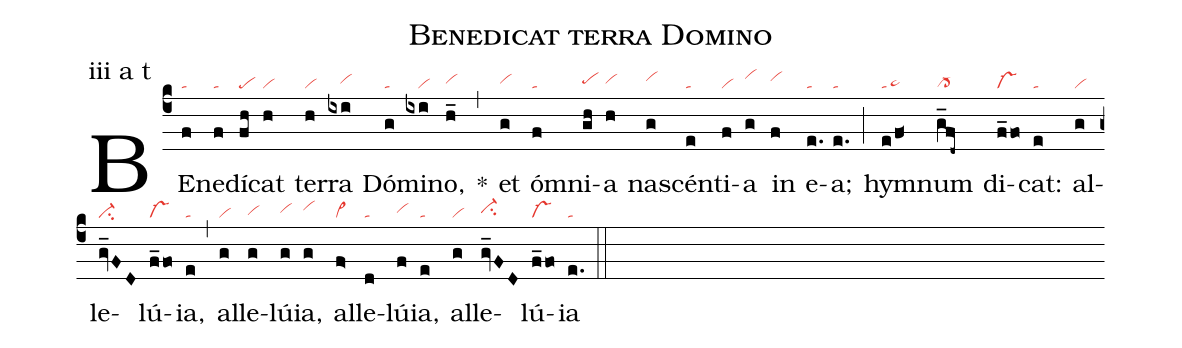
name: Benedicat terra Domino;
annotation: iii a t;
mode: 3;
nabc-lines: 1;
%%
(c4)
BE(f|ta)ne(f|ta)dí(fh|pe)cat(h|vi) ter(h|vi)ra(ixi|////vihh) Dó(g|ta)mi(ixi|////vi)no,(h_|vihh) *(,)
et(g|vihh) óm(f|ta)ni(gh|pehh)a(h|vihh) na(g|vihi)scén(e|ta)ti(f|vi)a(g|vihj) in(f|vihi) e(e.|ta)a;(e.|ta) (;)
hym(e/f<|ta/ta>hg)num(g_1fd~|cl->) di(f_fo|vs-)cat:(e|ta) al(g|vi)le(gv_FD|ci-)lú(f_fo|vs-)ia,(e|ta) (,)
al(g|vi)le(g|vihg)lú(g|vihh)ia,(g|vihi) al(f>|vi>)le(d|ta)lú(f|vihh)ia,(e|ta) al(g|vi)le(gv_FD|ci-hh)lú(f_fo|vs-)ia(e.|ta) (::)
